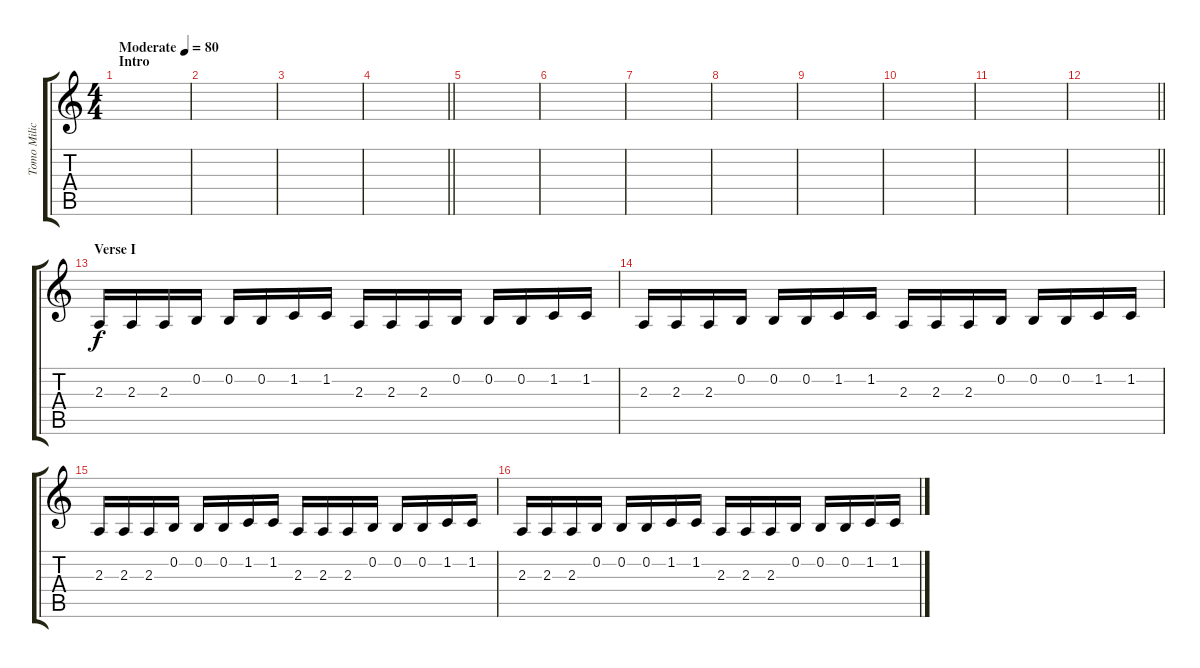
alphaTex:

\track ("Tomo Milicevic (Synthesizer)" "Tomo Milic") {instrument fx4atmosphere}
\staff {score tabs}
\tuning (E4 B3 G3 D3 A2 E2) {hide}
\ts (4 4)
\section ("" "Intro")
\tempo (80 "Moderate")
\clef g2
\ks c
|
|
|
\barLineRight lightlight
|
\section ("" "")
|
|
|
|
|
|
|
\barLineRight lightlight
|
\section ("" "Verse I")
2.3.16 2.3.16 2.3.16 0.2.16 0.2.16 0.2.16 1.2.16 1.2.16 2.3.16 2.3.16 2.3.16 0.2.16 0.2.16 0.2.16 1.2.16 1.2.16 |
2.3.16 2.3.16 2.3.16 0.2.16 0.2.16 0.2.16 1.2.16 1.2.16 2.3.16 2.3.16 2.3.16 0.2.16 0.2.16 0.2.16 1.2.16 1.2.16 |
2.3.16 2.3.16 2.3.16 0.2.16 0.2.16 0.2.16 1.2.16 1.2.16 2.3.16 2.3.16 2.3.16 0.2.16 0.2.16 0.2.16 1.2.16 1.2.16 |
2.3.16 2.3.16 2.3.16 0.2.16 0.2.16 0.2.16 1.2.16 1.2.16 2.3.16 2.3.16 2.3.16 0.2.16 0.2.16 0.2.16 1.2.16 1.2.16
